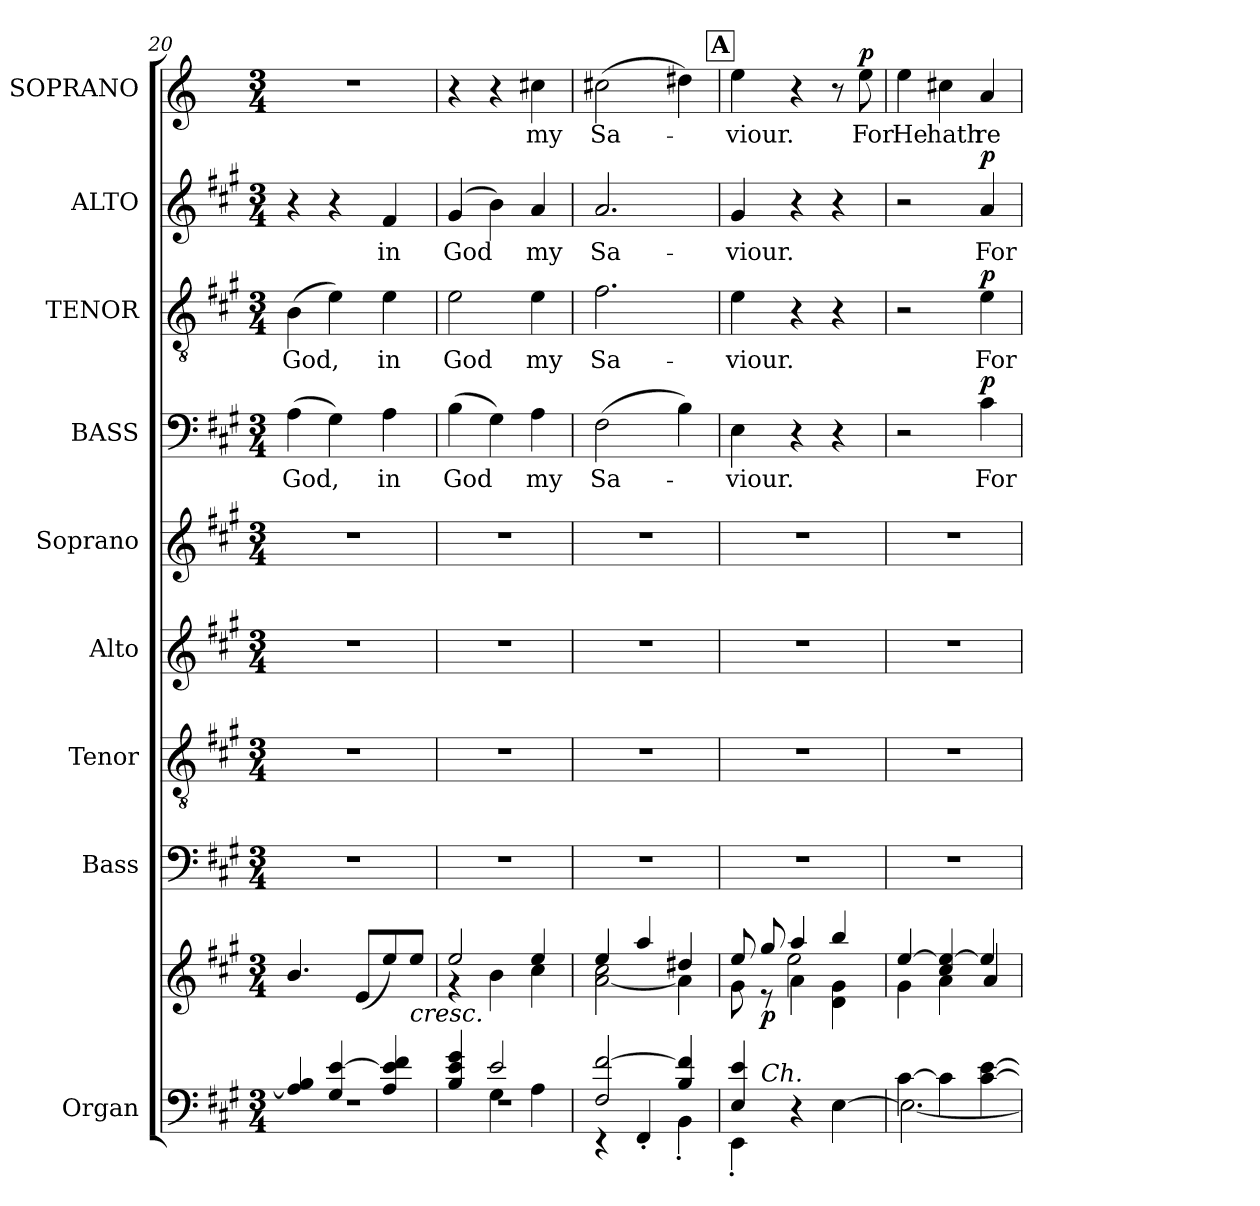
**kern	**kern	**dynam	**kern	**kern	**kern	**kern	**kern	**text	**dynam	**kern	**text	**dynam	**kern	**text	**dynam	**kern	**text	**dynam
*part9	*part9	*part9	*part8	*part7	*part6	*part5	*part4	*part4	*part4	*part3	*part3	*part3	*part2	*part2	*part2	*part1	*part1	*part1
*staff10	*staff9	*staff9/10	*staff8	*staff7	*staff6	*staff5	*staff4	*staff4	*staff4	*staff3	*staff3	*staff3	*staff2	*staff2	*staff2	*staff1	*staff1	*staff1
*I"Organ	*	*	*I"Bass	*I"Tenor	*I"Alto	*I"Soprano	*I"BASS	*	*	*I"TENOR	*	*	*I"ALTO	*	*	*I"SOPRANO	*	*
*I'Org.	*	*	*I'B.	*I'T.	*I'A.	*I'S.	*I'B.	*	*	*I'T.	*	*	*I'A.	*	*	*I'S.	*	*
*clefF4	*clefG2	*	*clefF4	*clefGv2	*clefG2	*clefG2	*clefF4	*	*	*clefGv2	*	*	*clefG2	*	*	*clefG2	*	*
*	*	*	*	*ITrd7c12	*	*	*	*	*	*ITrd7c12	*	*	*	*	*	*	*	*
*k[f#c#g#]	*k[f#c#g#]	*	*k[f#c#g#]	*k[f#c#g#]	*k[f#c#g#]	*k[f#c#g#]	*k[f#c#g#]	*	*	*k[f#c#g#]	*	*	*k[f#c#g#]	*	*	*k[]	*	*
*A:	*A:	*	*A:	*A:	*A:	*A:	*A:	*	*	*A:	*	*	*A:	*	*	*C:	*	*
*M3/4	*M3/4	*	*M3/4	*M3/4	*M3/4	*M3/4	*M3/4	*	*	*M3/4	*	*	*M3/4	*	*	*M3/4	*	*
=20	=20	=20	=20	=20	=20	=20	=20	=20	=20	=20	=20	=20	=20	=20	=20	=20	=20	=20
*^	*	*	*	*	*	*	*	*	*	*	*	*	*	*	*	*	*	*
!	!LO:N:vis=1	!	!	!LO:N:vis=1	!LO:N:vis=1	!LO:N:vis=1	!LO:N:vis=1	!	!	!	!	!	!	!	!	!	!	!	!
!	!	!	!	!	!	!	!	!	!LO:LY:b:color=#000000	!	!	!	!	!	!	!	!	!	!
!	!	!	!	!	!	!	!	!	!	!	!	!LO:LY:b:color=#000000	!	!	!	!	!LO:N:vis=1	!	!
*	*^	*	*	*	*	*	*	*	*	*	*	*	*	*	*	*	*	*	*
4Ai/] 4Bi	2.r	2ryy	4.bi/	.	2.r	2.r	2.r	2.r	(4Ai\	God,	.	(4BBi\	God,	.	4r	.	.	2.r	.	.
4G#i/ [4ei	.	.	.	.	.	.	.	.	4G#i\)	.	.	4Ei\)	.	.	4r	.	.	.	.	.
.	.	.	(8ei/L	.	.	.	.	.	.	.	.	.	.	.	.	.	.	.	.	.
!	!	!	!	!	!	!	!	!	!	!LO:LY:b:color=#000000	!	!	!	!	!	!	!	!	!	!
!	!	!	!	!	!	!	!	!	!	!	!	!	!LO:LY:b:color=#000000	!	!	!	!	!	!	!
!	!	!	!	!	!	!	!	!	!	!	!	!	!	!	!	!LO:LY:b:color=#000000	!	!	!	!
4Ai/ 4ei] 4f#i	.	8ryy	8eei/)	.	.	.	.	.	4Ai\	in	.	4Ei\	in	.	4f#i/	in	.	.	.	.
!	!	!LO:TX:a:i:t=cresc.	!	!	!	!	!	!	!	!	!	!	!	!	!	!	!	!	!	!
.	.	8ryy	8eei/J	.	.	.	.	.	.	.	.	.	.	.	.	.	.	.	.	.
=21	=21	=21	=21	=21	=21	=21	=21	=21	=21	=21	=21	=21	=21	=21	=21	=21	=21	=21	=21	=21
!	!LO:N:vis=1	!	!	!	!LO:N:vis=1	!LO:N:vis=1	!LO:N:vis=1	!LO:N:vis=1	!	!	!	!	!	!	!	!	!	!	!	!
*	*	*	*^	*	*	*	*	*	*	*	*	*	*	*	*	*	*	*	*	*
!	!	!	!	!	!	!	!	!	!	!	!LO:LY:b:color=#000000	!	!	!	!	!	!	!	!	!	!
!	!	!	!	!	!	!	!	!	!	!	!	!	!	!LO:LY:b:color=#000000	!	!	!	!	!	!	!
!	!	!	!	!	!	!	!	!	!	!	!	!	!	!	!	!	!LO:LY:b:color=#000000	!	!	!	!
4Bi/ 4ei 4g#i	2.r	4ryy	2eei/	4r	.	2.r	2.r	2.r	2.r	(4Bi\	God	.	2Ei\	God	.	(4g#i/	God	.	4r	.	.
2ei/	.	4G#i\	.	4bi\	.	.	.	.	.	4G#i\)	.	.	.	.	.	4bi\)	.	.	4r	.	.
!	!	!	!	!	!	!	!	!	!	!	!LO:LY:b:color=#000000	!	!	!	!	!	!	!	!	!	!
!	!	!	!	!	!	!	!	!	!	!	!	!	!	!LO:LY:b:color=#000000	!	!	!	!	!	!	!
!	!	!	!	!	!	!	!	!	!	!	!	!	!	!	!	!	!LO:LY:b:color=#000000	!	!	!	!
!	!	!	!	!	!	!	!	!	!	!	!	!	!	!	!	!	!	!	!	!LO:LY:b:color=#000000	!
.	.	4Ai\	4eei/	4cc#i\	.	.	.	.	.	4Ai\	my	.	4Ei\	my	.	4ai/	my	.	4cc#i\	my	.
=22	=22	=22	=22	=22	=22	=22	=22	=22	=22	=22	=22	=22	=22	=22	=22	=22	=22	=22	=22	=22	=22
!	!	!	!	!	!	!LO:N:vis=1	!LO:N:vis=1	!LO:N:vis=1	!LO:N:vis=1	!	!	!	!	!	!	!	!	!	!	!	!
*	*v	*v	*	*	*	*	*	*	*	*	*	*	*	*	*	*	*	*	*	*	*
*	*^	*	*	*	*	*	*	*	*	*	*	*	*	*	*	*	*	*	*	*
!	!	!	!	!	!	!	!	!	!	!	!LO:LY:b:color=#000000	!	!	!	!	!	!	!	!	!	!
*	*v	*v	*	*	*	*	*	*	*	*	*	*	*	*	*	*	*	*	*	*	*
*	*^	*	*	*	*	*	*	*	*	*	*	*	*	*	*	*	*	*	*	*
!	!	!	!	!	!	!	!	!	!	!	!	!	!	!LO:LY:b:color=#000000	!	!	!	!	!	!	!
*	*v	*v	*	*	*	*	*	*	*	*	*	*	*	*	*	*	*	*	*	*	*
*	*^	*	*	*	*	*	*	*	*	*	*	*	*	*	*	*	*	*	*	*
!	!	!	!	!	!	!	!	!	!	!	!	!	!	!	!	!	!LO:LY:b:color=#000000	!	!	!	!
*	*v	*v	*	*	*	*	*	*	*	*	*	*	*	*	*	*	*	*	*	*	*
*	*^	*	*	*	*	*	*	*	*	*	*	*	*	*	*	*	*	*	*	*
!	!	!	!	!	!	!	!	!	!	!	!	!	!	!	!	!	!	!	!	!LO:LY:b:color=#000000	!
*	*v	*v	*	*	*	*	*	*	*	*	*	*	*	*	*	*	*	*	*	*	*
2F#i/ [2f#i	4r	4eei/	[2ai\ 2cc#i	.	2.r	2.r	2.r	2.r	(2F#i\	Sa-	.	2.F#i\	Sa-	.	2.ai/	Sa-	.	(2cc#i\	Sa-	.
.	4FF#'i/	4aai/	.	.	.	.	.	.	.	.	.	.	.	.	.	.	.	.	.	.
4Bi/ 4f#i]	4BB'i\	4dd#Xi/	4ai\]	.	.	.	.	.	4Bi\)	.	.	.	.	.	.	.	.	4dd#Xi\)	.	.
!!LO:REH:place=s1:B:color=#000000:enc=box:fs=14.284:t=A
=23	=23	=23	=23	=23	=23	=23	=23	=23	=23	=23	=23	=23	=23	=23	=23	=23	=23	=23	=23	=23
*	*	*	*^	*	*	*	*	*	*	*	*	*	*	*	*	*	*	*	*	*
!	!	!	!	!	!	!LO:N:vis=1	!LO:N:vis=1	!LO:N:vis=1	!LO:N:vis=1	!	!	!	!	!	!	!	!	!	!	!	!
!	!	!	!	!	!	!	!	!	!	!	!LO:LY:b:color=#000000	!	!	!	!	!	!	!	!	!	!
!	!	!	!	!	!	!	!	!	!	!	!	!	!	!LO:LY:b:color=#000000	!	!	!	!	!	!	!
!	!	!	!	!	!	!	!	!	!	!	!	!	!	!	!	!	!LO:LY:b:color=#000000	!	!	!	!
!	!	!	!	!	!	!	!	!	!	!	!	!	!	!	!	!	!	!	!	!LO:LY:b:color=#000000	!
*	*^	*	*	*	*	*	*	*	*	*	*	*	*	*	*	*	*	*	*	*	*
4Ei/ 4ei	4EE'i\	8ryy	8eei/	8g#i\	4ryy	.	2.r	2.r	2.r	2.r	4Ei\	-viour.	.	4Ei\	-viour.	.	4g#i/	-viour.	.	4eei\	-viour.	.
!	!	!LO:TX:a:i:t=Ch.	!	!	!	!	!	!	!	!	!	!	!	!	!	!	!	!	!	!	!	!
.	.	2ryy	8gg#i/	8r	.	p	.	.	.	.	.	.	.	.	.	.	.	.	.	.	.	.
4r	2ryy	.	4aai/	4ai\	2eei\	.	.	.	.	.	4r	.	.	4r	.	.	4r	.	.	4r	.	.
[4Ei\	.	.	4bbi/	4di\ 4g#i	.	.	.	.	.	.	4r	.	.	4r	.	.	4r	.	.	8r	.	.
!	!	!	!	!	!	!	!	!	!	!	!	!	!	!	!	!	!	!	!	!	!LO:LY:b:color=#000000	!
.	.	8ryy	.	.	.	.	.	.	.	.	.	.	.	.	.	.	.	.	.	8eei\	For	p
*	*	*	*	*v	*v	*	*	*	*	*	*	*	*	*	*	*	*	*	*	*	*	*
=24	=24	=24	=24	=24	=24	=24	=24	=24	=24	=24	=24	=24	=24	=24	=24	=24	=24	=24	=24	=24	=24
!	!	!	!	!	!	!LO:N:vis=1	!LO:N:vis=1	!LO:N:vis=1	!LO:N:vis=1	!	!	!	!	!	!	!	!	!	!	!	!
*	*v	*v	*	*	*	*	*	*	*	*	*	*	*	*	*	*	*	*	*	*	*
*	*^	*	*	*	*	*	*	*	*	*	*	*	*	*	*	*	*	*	*	*
!	!	!	!	!	!	!	!	!	!	!	!	!	!	!	!	!	!	!	!	!LO:LY:b:color=#000000	!
*	*v	*v	*	*	*	*	*	*	*	*	*	*	*	*	*	*	*	*	*	*	*
[4c#i\	2.Ei\_	[4eei/	4g#i\	.	2.r	2.r	2.r	2.r	2r	.	.	2r	.	.	2r	.	.	4eei\	He	.
!	!	!	!	!	!	!	!	!	!	!	!	!	!	!	!	!	!	!	!LO:LY:b:color=#000000	!
4c#i\]	.	4cc#i/ 4eei_	4ai\	.	.	.	.	.	.	.	.	.	.	.	.	.	.	4cc#i\	hath	.
!	!	!	!	!	!	!	!	!	!	!LO:LY:b:color=#000000	!	!	!	!	!	!	!	!	!	!
!	!	!	!	!	!	!	!	!	!	!	!	!	!LO:LY:b:color=#000000	!	!	!	!	!	!	!
!	!	!	!	!	!	!	!	!	!	!	!	!	!	!	!	!LO:LY:b:color=#000000	!	!	!	!
!	!	!	!	!	!	!	!	!	!	!	!	!	!	!	!	!	!	!	!LO:LY:b:color=#000000	!
[4c#i\ [4ei	.	4eei/]	4ai/	.	.	.	.	.	4c#i\	For	p	4Ei\	For	p	4ai/	For	p	4ai/	re-	.
*v	*v	*	*	*	*	*	*	*	*	*	*	*	*	*	*	*	*	*	*	*
*	*v	*v	*	*	*	*	*	*	*	*	*	*	*	*	*	*	*	*	*
=	=	=	=	=	=	=	=	=	=	=	=	=	=	=	=	=	=	=
*-	*-	*-	*-	*-	*-	*-	*-	*-	*-	*-	*-	*-	*-	*-	*-	*-	*-	*-
